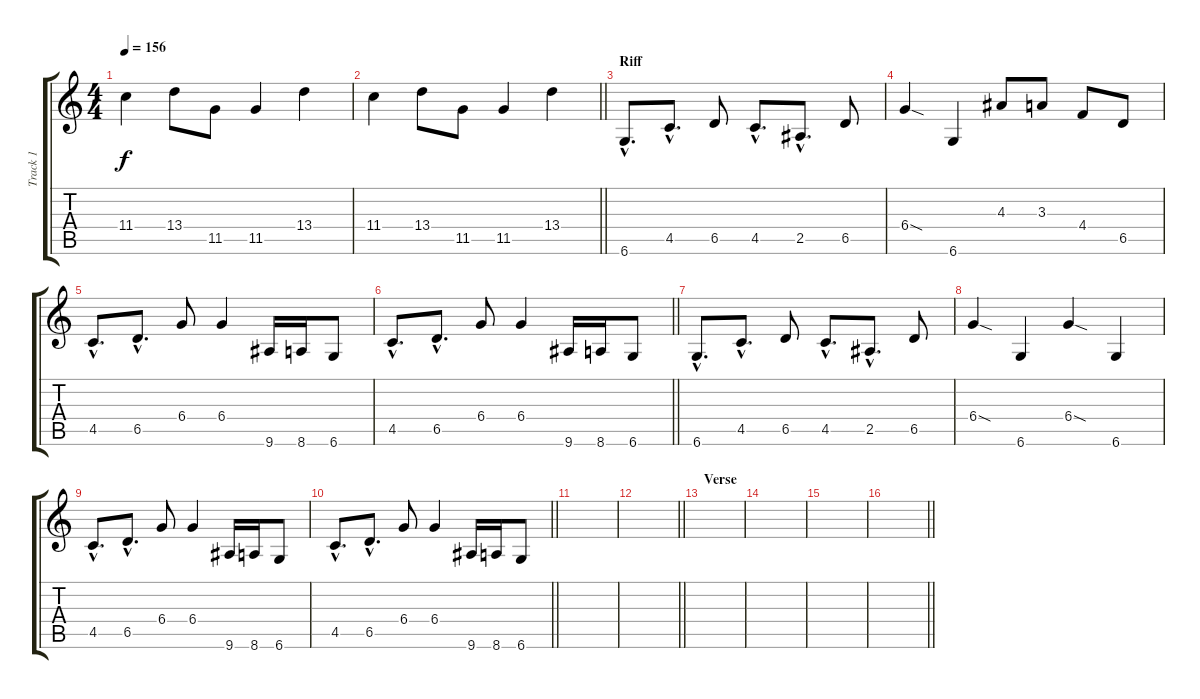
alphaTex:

\track ("Track 1" "Track 1") {instrument electricguitarclean}
\staff {score tabs}
\tuning (Eb4 Bb3 Gb3 Db3 Ab2 Db2) {hide}
\ts (4 4)
\tempo 156
\clef g2
\ks c
11.4.4{dy f} 13.4.8 11.5.8 11.5.4 13.4.4 |
\barLineRight lightlight
11.4.4 13.4.8 11.5.8 11.5.4 13.4.4 |
\section ("" "Riff")
6.6{hac}.8{d volume 16 instrument distortionguitar} 4.5{hac}.8{d} 6.5.8 4.5{hac}.8{d} 2.5{hac}.8{d} 6.5.8 |
6.4{sod}.4 6.6.4 4.3.8 3.3.8 4.4.8 6.5.8 |
4.5{hac}.8{d} 6.5{hac}.8{d} 6.4.8 6.4.4 9.6.16 8.6.16 6.6.8 |
\barLineRight lightlight
4.5{hac}.8{d} 6.5{hac}.8{d} 6.4.8 6.4.4 9.6.16 8.6.16 6.6.8 |
6.6{hac}.8{d} 4.5{hac}.8{d} 6.5.8 4.5{hac}.8{d} 2.5{hac}.8{d} 6.5.8 |
6.4{sod}.4 6.6.4 6.4{sod}.4 6.6.4 |
4.5{hac}.8{d} 6.5{hac}.8{d} 6.4.8 6.4.4 9.6.16 8.6.16 6.6.8 |
\barLineRight lightlight
4.5{hac}.8{d} 6.5{hac}.8{d} 6.4.8 6.4.4 9.6.16 8.6.16 6.6.8 |
|
\barLineRight lightlight
|
\section ("" "Verse")
|
|
|
\barLineRight lightlight
